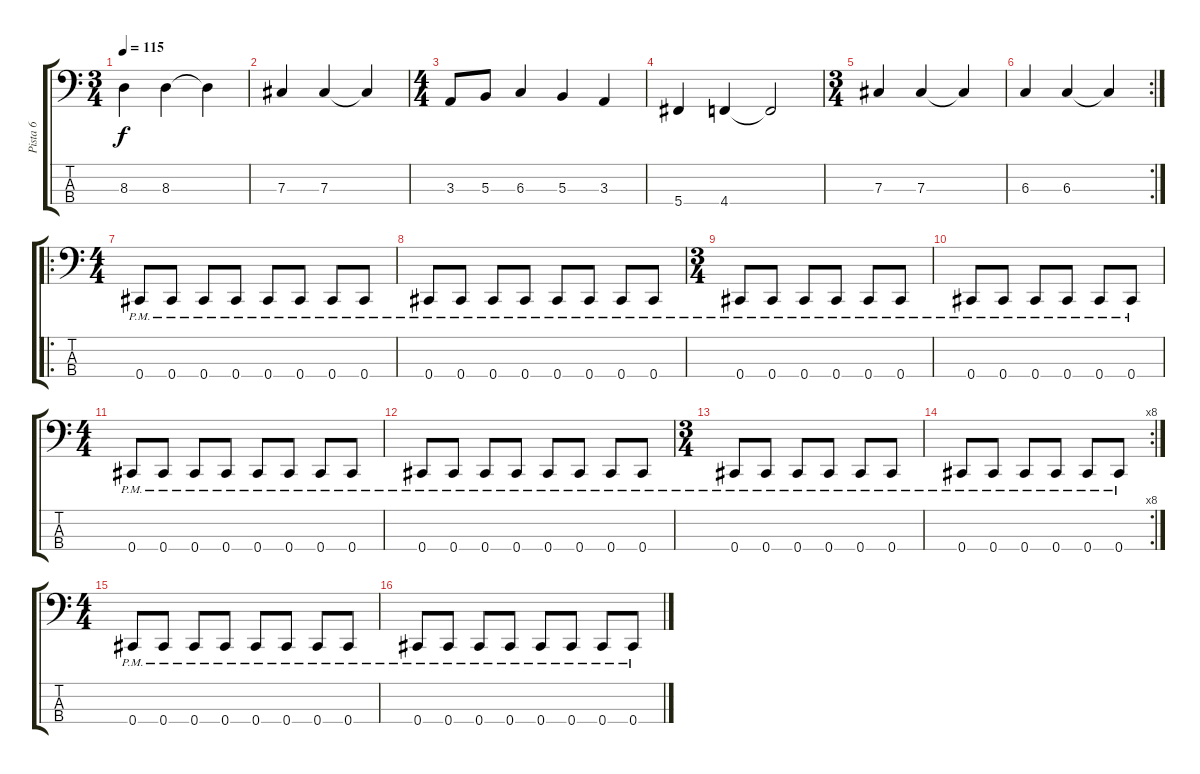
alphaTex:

\track ("Pista 6" "Pista 6") {instrument electricbassfinger}
\staff {score tabs}
\tuning (E2 B1 Gb1 Db1) {hide}
\ts (3 4)
\tempo 115
\clef f4
\ks c
8.3.4{dy f} 8.3.4 8.3{t}.4 |
7.3.4 7.3.4 7.3{t}.4 |
\ts (4 4)
3.3.8 5.3.8 6.3.4 5.3.4 3.3.4 |
5.4.4 4.4.4 4.4{t}.2 |
\ts (3 4)
7.3.4 7.3.4 7.3{t}.4 |
\rc 2
6.3.4 6.3.4 6.3{t}.4 |
\ro
\ts (4 4)
0.4{pm}.8 0.4{pm}.8 0.4{pm}.8 0.4{pm}.8 0.4{pm}.8 0.4{pm}.8 0.4{pm}.8 0.4{pm}.8 |
0.4{pm}.8 0.4{pm}.8 0.4{pm}.8 0.4{pm}.8 0.4{pm}.8 0.4{pm}.8 0.4{pm}.8 0.4{pm}.8 |
\ts (3 4)
0.4{pm}.8 0.4{pm}.8 0.4{pm}.8 0.4{pm}.8 0.4{pm}.8 0.4{pm}.8 |
0.4{pm}.8 0.4{pm}.8 0.4{pm}.8 0.4{pm}.8 0.4{pm}.8 0.4{pm}.8 |
\ts (4 4)
0.4{pm}.8 0.4{pm}.8 0.4{pm}.8 0.4{pm}.8 0.4{pm}.8 0.4{pm}.8 0.4{pm}.8 0.4{pm}.8 |
0.4{pm}.8 0.4{pm}.8 0.4{pm}.8 0.4{pm}.8 0.4{pm}.8 0.4{pm}.8 0.4{pm}.8 0.4{pm}.8 |
\ts (3 4)
0.4{pm}.8 0.4{pm}.8 0.4{pm}.8 0.4{pm}.8 0.4{pm}.8 0.4{pm}.8 |
\rc 8
0.4{pm}.8 0.4{pm}.8 0.4{pm}.8 0.4{pm}.8 0.4{pm}.8 0.4{pm}.8 |
\ts (4 4)
0.4{pm}.8 0.4{pm}.8 0.4{pm}.8 0.4{pm}.8 0.4{pm}.8 0.4{pm}.8 0.4{pm}.8 0.4{pm}.8 |
0.4{pm}.8 0.4{pm}.8 0.4{pm}.8 0.4{pm}.8 0.4{pm}.8 0.4{pm}.8 0.4{pm}.8 0.4{pm}.8
